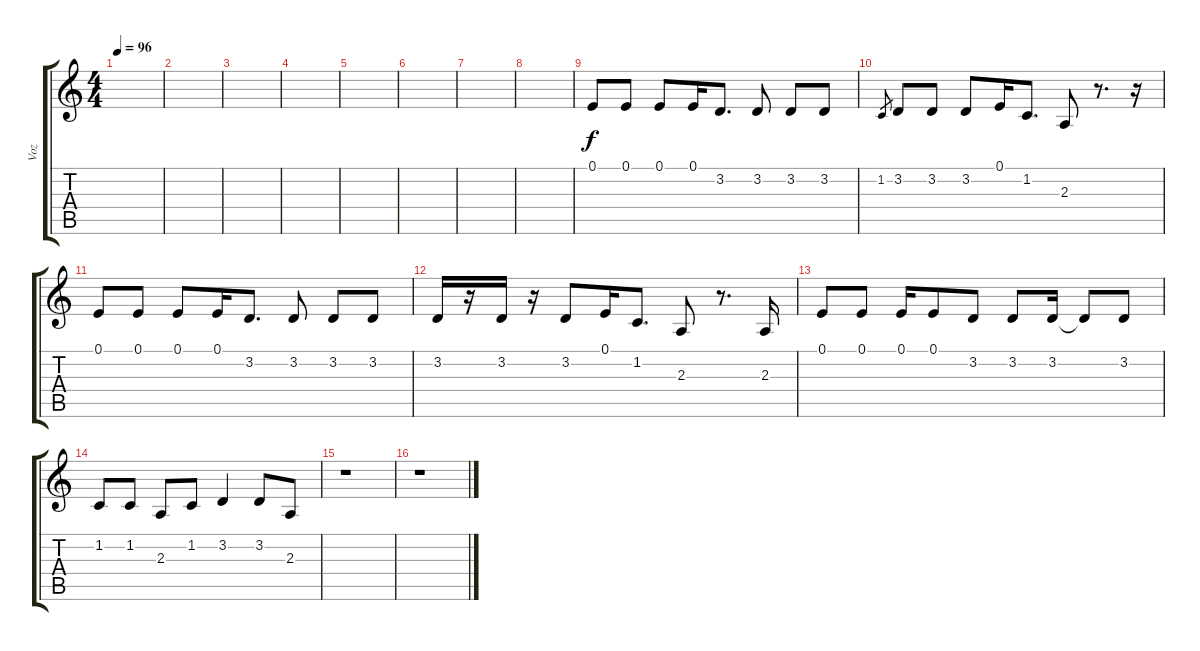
\track ("Voz" "Voz") {instrument baritonesax}
\staff {score tabs}
\tuning (E4 B3 G3 D3 A2 E2) {hide}
\ts (4 4)
\tempo 96
\clef g2
\ks c
|
|
|
|
|
|
|
|
0.1.8 0.1.8 0.1.8 0.1.16 3.2.8{d} 3.2.8 3.2.8 3.2.8 |
1.2.8{gr} 3.2.8 3.2.8 3.2.8 0.1.16 1.2.8{d} 2.3.8 r.8{d} r.16 |
0.1.8 0.1.8 0.1.8 0.1.16 3.2.8{d} 3.2.8 3.2.8 3.2.8 |
3.2.16 r.16 3.2.16 r.16 3.2.8 0.1.16 1.2.8{d} 2.3.8 r.8{d} 2.3.16 |
0.1.8 0.1.8 0.1.16 0.1.8 3.2.8 3.2.8 3.2.16 3.2{t}.8 3.2.8 |
1.2.8 1.2.8 2.3.8 1.2.8 3.2.4 3.2.8 2.3.8 |
r.1 |
r.1
